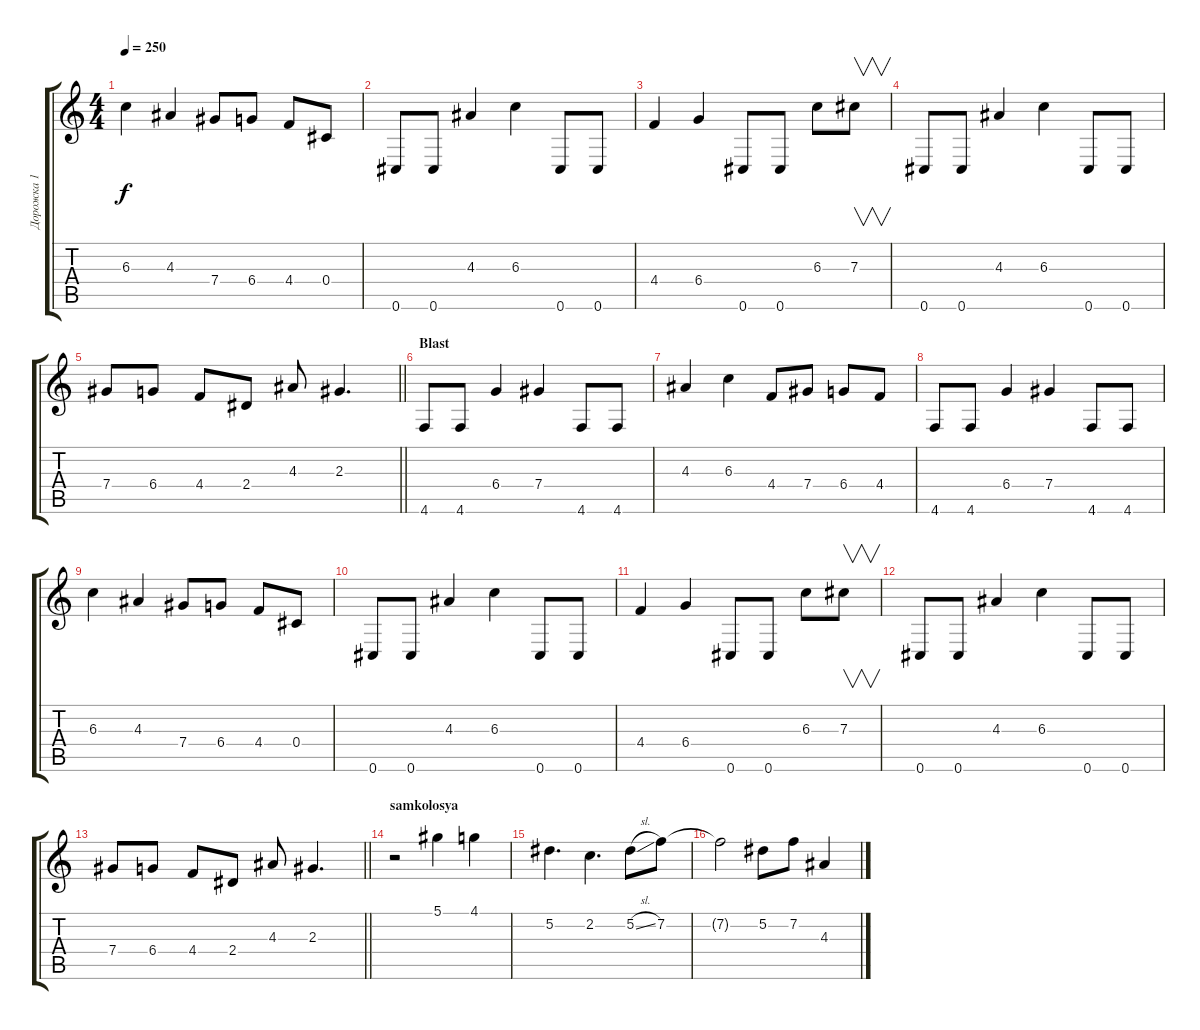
\track ("Дорожка 1" "Дорожка 1") {instrument distortionguitar}
\staff {score tabs}
\tuning (Eb4 Bb3 Gb3 Db3 Ab2 Db2) {hide}
\ts (4 4)
\tempo 250
\clef g2
\ks c
6.3.4{dy f} 4.3.4 7.4.8 6.4.8 4.4.8 0.4.8 |
0.6.8 0.6.8 4.3.4 6.3.4 0.6.8 0.6.8 |
4.4.4 6.4.4 0.6.8 0.6.8 6.3.8 7.3.8{v} |
0.6.8 0.6.8 4.3.4 6.3.4 0.6.8 0.6.8 |
\barLineRight lightlight
7.4.8 6.4.8 4.4.8 2.4.8 4.3.8 2.3.4{d} |
\section ("" "Blast")
4.6.8 4.6.8 6.4.4 7.4.4 4.6.8 4.6.8 |
4.3.4 6.3.4 4.4.8 7.4.8 6.4.8 4.4.8 |
4.6.8 4.6.8 6.4.4 7.4.4 4.6.8 4.6.8 |
6.3.4 4.3.4 7.4.8 6.4.8 4.4.8 0.4.8 |
0.6.8 0.6.8 4.3.4 6.3.4 0.6.8 0.6.8 |
4.4.4 6.4.4 0.6.8 0.6.8 6.3.8 7.3.8{v} |
0.6.8 0.6.8 4.3.4 6.3.4 0.6.8 0.6.8 |
\barLineRight lightlight
7.4.8 6.4.8 4.4.8 2.4.8 4.3.8 2.3.4{d} |
\section ("" "samkolosya")
r.2 5.1.4 4.1.4 |
5.2.4{d} 2.2.4{d} 5.2{sl}.8 7.2.8 |
7.2{t}.2 5.2.8 7.2.8 4.3.4
